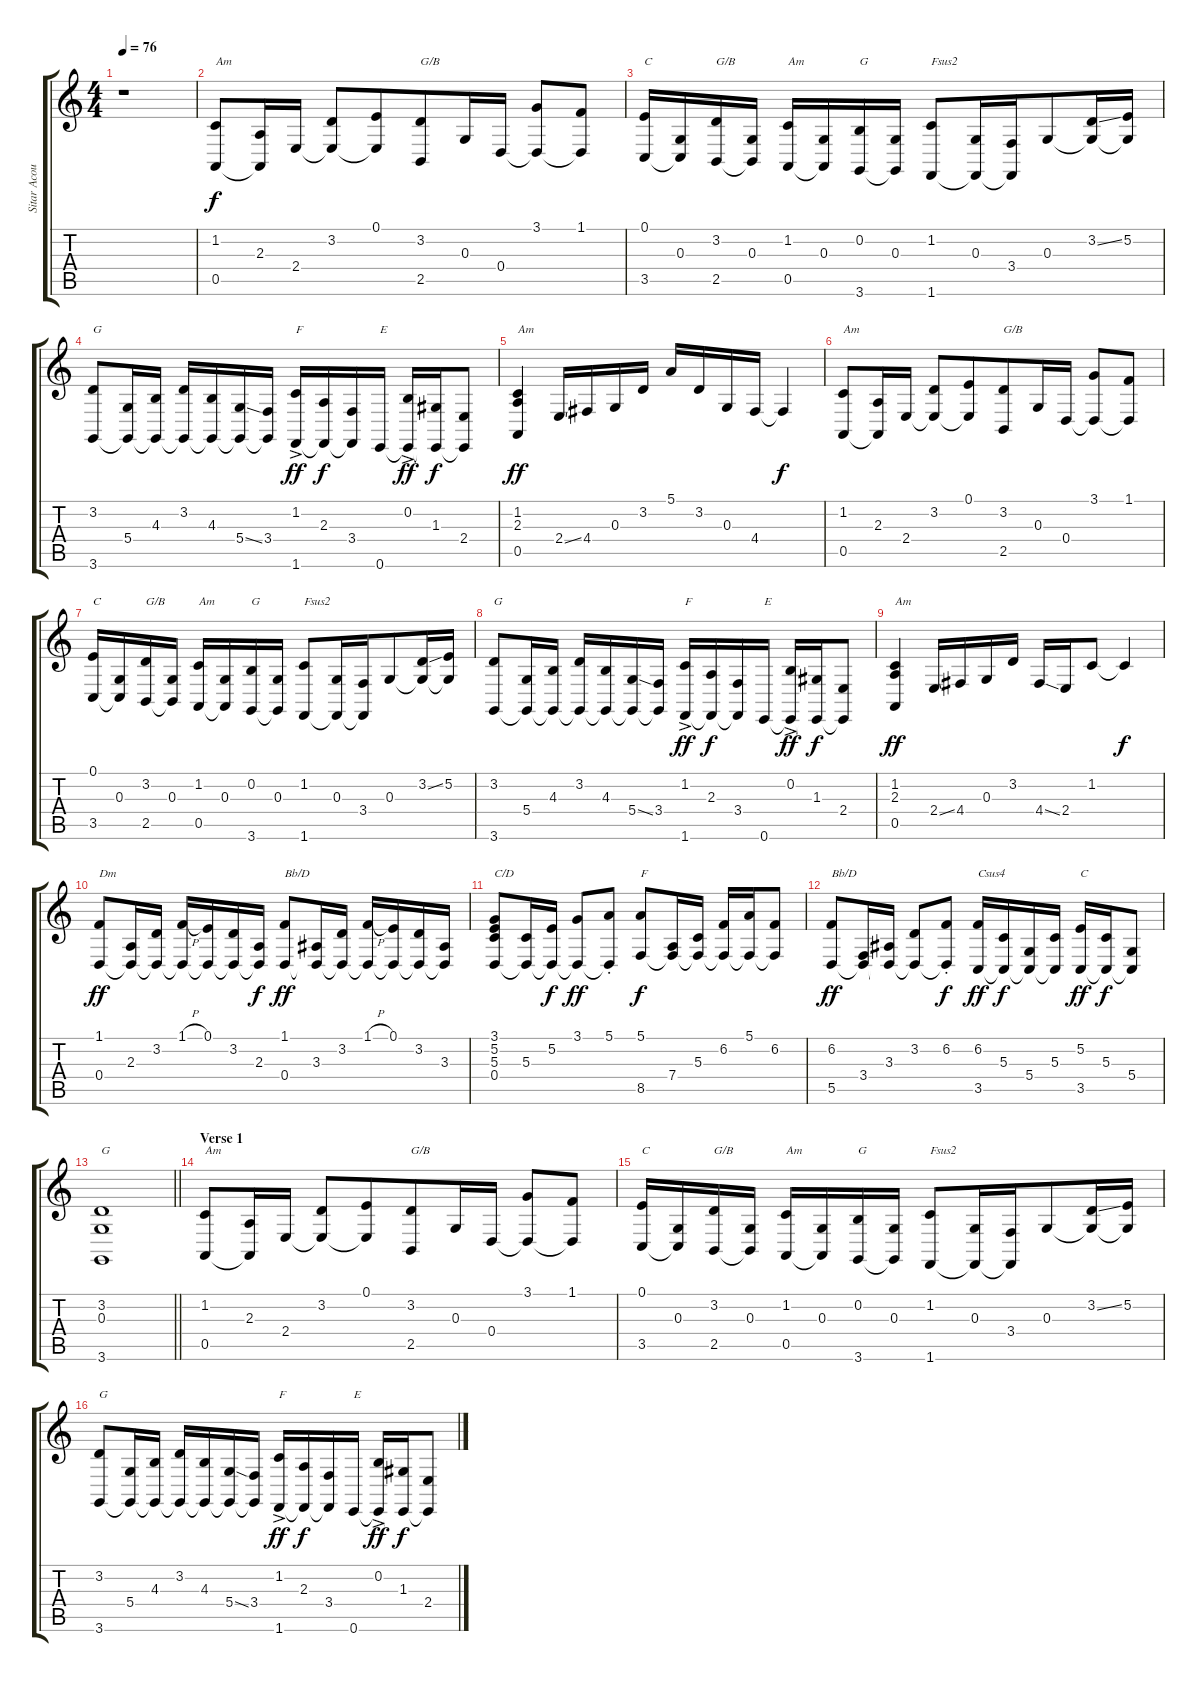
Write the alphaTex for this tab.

\track ("Sitar Acoust Accmp" "Sitar Acou") {instrument sitar}
\staff {score tabs}
\tuning (E4 B3 G3 D3 A2 E2) {hide}
\ts (4 4)
\tempo 76
\clef g2
\ks c
r.1{dy f instrument sitar} |
(1.2 0.5).8{txt "Am"} (2.3 0.5{t}).16 2.4.16 (3.2 2.4{t}).8 (0.1 2.4{t}).8{beam merge} (3.2 2.5).8{txt "G/B" beam merge} 0.3.16 0.4.16 (3.1 0.4{t}).8 (1.1 0.4{t}).8 |
(0.1 3.5).16{txt "C"} (0.3 3.5{t}).16 (3.2 2.5).16{txt "G/B"} (0.3 2.5{t}).16 (1.2 0.5).16{txt "Am"} (0.3 0.5{t}).16 (0.2 3.6).16{txt "G"} (0.3 3.6{t}).16 (1.2 1.6).8{txt "Fsus2"} (0.3 1.6{t}).16 (3.4 1.6{t}).16{beam merge} 0.3.8 (3.2{ss} 0.3{t}).16 (5.2 0.3{t}).16 |
(3.2 3.6).8{txt "G"} (5.4 3.6{t}).16{beam merge} (4.3 3.6{t}).16 (3.2 3.6{t}).16 (4.3 3.6{t}).16{beam merge} (5.4{ss} 3.6{t}).16 (3.4 3.6{t}).16 (1.2{ac} 1.6).16{txt "F" dy ff beam merge} (2.3 1.6{t}).16{dy f} (3.4 1.6{t}).16{beam merge} 0.6.16{txt "E"} (0.2{ac} 0.6{t}).16{dy ff} (1.3 0.6{t}).16{dy f} (2.4 0.6{t}).8 |
(1.2 2.3 0.5).4{txt "Am" dy ff} 2.4{ss}.16 4.4.16 0.3.16 3.2.16 5.1.16 3.2.16 0.3.16 4.4.16 4.4{t}.4{dy f} |
(1.2 0.5).8{txt "Am"} (2.3 0.5{t}).16 2.4.16 (3.2 2.4{t}).8 (0.1 2.4{t}).8{beam merge} (3.2 2.5).8{txt "G/B" beam merge} 0.3.16 0.4.16 (3.1 0.4{t}).8 (1.1 0.4{t}).8 |
(0.1 3.5).16{txt "C"} (0.3 3.5{t}).16 (3.2 2.5).16{txt "G/B"} (0.3 2.5{t}).16 (1.2 0.5).16{txt "Am"} (0.3 0.5{t}).16 (0.2 3.6).16{txt "G"} (0.3 3.6{t}).16 (1.2 1.6).8{txt "Fsus2"} (0.3 1.6{t}).16 (3.4 1.6{t}).16{beam merge} 0.3.8 (3.2{ss} 0.3{t}).16 (5.2 0.3{t}).16 |
(3.2 3.6).8{txt "G"} (5.4 3.6{t}).16{beam merge} (4.3 3.6{t}).16 (3.2 3.6{t}).16 (4.3 3.6{t}).16{beam merge} (5.4{ss} 3.6{t}).16 (3.4 3.6{t}).16 (1.2{ac} 1.6).16{txt "F" dy ff beam merge} (2.3 1.6{t}).16{dy f} (3.4 1.6{t}).16{beam merge} 0.6.16{txt "E"} (0.2{ac} 0.6{t}).16{dy ff} (1.3 0.6{t}).16{dy f} (2.4 0.6{t}).8 |
(1.2 2.3 0.5).4{txt "Am" dy ff} 2.4{ss}.16 4.4.16 0.3.16 3.2.16 4.4{ss}.16 2.4.16 1.2.8{beam merge} 1.2{t}.4{dy f} |
(1.1 0.4).8{txt "Dm" dy ff} (2.3 0.4{t}).16 (3.2 0.4{t}).16 (1.1{h} 0.4{t}).16 (0.1 0.4{t}).16 (3.2 0.4{t}).16 (2.3 0.4{t}).16{dy f} (1.1 0.4).8{txt "Bb/D" dy ff} (3.3 0.4{t}).16 (3.2 0.4{t}).16 (1.1{h} 0.4{t}).16 (0.1 0.4{t}).16 (3.2 0.4{t}).16 (3.3 0.4{t}).16 |
(3.1 5.2 5.3 0.4).8{txt "C/D"} (5.3 0.4{t}).16 (5.2 0.4{t}).16{dy f} (3.1 0.4{t}).8{dy ff} (5.1{st} 0.4{t}).8 (5.1 8.5).8{txt "F" dy f} (7.4 8.5{t}).16 (5.3 8.5{t}).16 (6.2 8.5{t}).16 (5.1 8.5{t}).16{beam merge} (6.2 8.5{t}).8 |
(6.2 5.5).8{txt "Bb/D" dy ff} (3.4 5.5{t}).16 (3.3 5.5{t}).16 (3.2 5.5{t}).8 (6.2{st} 5.5{t}).8{dy f} (6.2 3.5).16{txt "Csus4" dy ff} (5.3 3.5{t}).16{dy f} (5.4 3.5{t}).16 (5.3 3.5{t}).16 (5.2 3.5).16{txt "C" dy ff} (5.3 3.5{t}).16{dy f} (5.4 3.5{t}).8 |
\barLineRight lightlight
(3.2 0.3 3.6).1{txt "G"} |
\section ("" "Verse 1")
(1.2 0.5).8{txt "Am"} (2.3 0.5{t}).16 2.4.16 (3.2 2.4{t}).8 (0.1 2.4{t}).8{beam merge} (3.2 2.5).8{txt "G/B" beam merge} 0.3.16 0.4.16 (3.1 0.4{t}).8 (1.1 0.4{t}).8 |
(0.1 3.5).16{txt "C"} (0.3 3.5{t}).16 (3.2 2.5).16{txt "G/B"} (0.3 2.5{t}).16 (1.2 0.5).16{txt "Am"} (0.3 0.5{t}).16 (0.2 3.6).16{txt "G"} (0.3 3.6{t}).16 (1.2 1.6).8{txt "Fsus2"} (0.3 1.6{t}).16 (3.4 1.6{t}).16{beam merge} 0.3.8 (3.2{ss} 0.3{t}).16 (5.2 0.3{t}).16 |
(3.2 3.6).8{txt "G"} (5.4 3.6{t}).16{beam merge} (4.3 3.6{t}).16 (3.2 3.6{t}).16 (4.3 3.6{t}).16{beam merge} (5.4{ss} 3.6{t}).16 (3.4 3.6{t}).16 (1.2{ac} 1.6).16{txt "F" dy ff beam merge} (2.3 1.6{t}).16{dy f} (3.4 1.6{t}).16{beam merge} 0.6.16{txt "E"} (0.2{ac} 0.6{t}).16{dy ff} (1.3 0.6{t}).16{dy f} (2.4 0.6{t}).8
